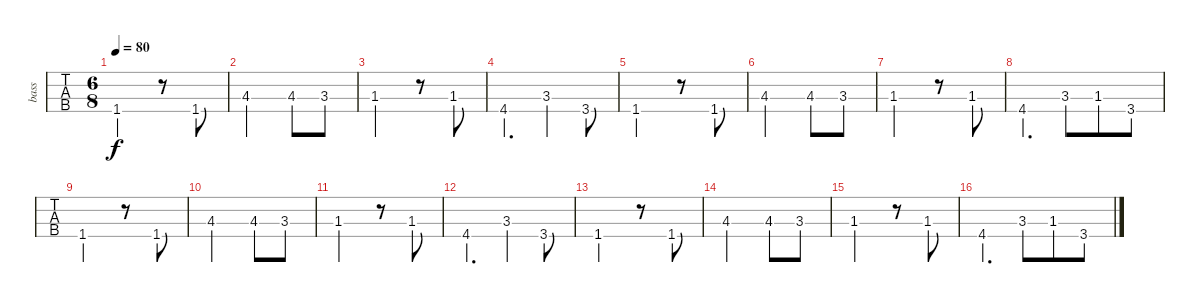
\track ("bass" "bass") {instrument electricbassfinger}
\staff {tabs}
\tuning (G2 D2 A1 E1) {hide}
\ts (6 8)
\tempo 80
\clef f4
\ks fminor
1.4.2{dy f} r.8 1.4.8 |
4.3.2 4.3.8 3.3.8 |
1.3.2 r.8 1.3.8 |
4.4.4{d} 3.3.4 3.4.8 |
1.4.2 r.8 1.4.8 |
4.3.2 4.3.8 3.3.8 |
1.3.2 r.8 1.3.8 |
4.4.4{d} 3.3.8 1.3.8 3.4.8 |
1.4.2 r.8 1.4.8 |
4.3.2 4.3.8 3.3.8 |
1.3.2 r.8 1.3.8 |
4.4.4{d} 3.3.4 3.4.8 |
1.4.2 r.8 1.4.8 |
4.3.2 4.3.8 3.3.8 |
1.3.2 r.8 1.3.8 |
4.4.4{d} 3.3.8 1.3.8 3.4.8
